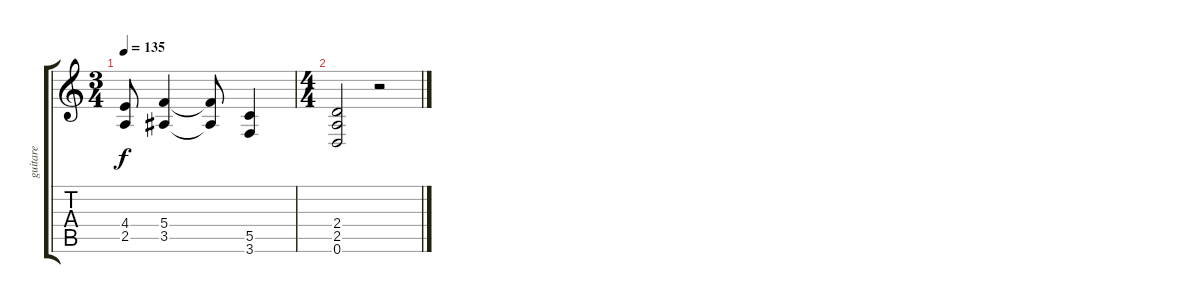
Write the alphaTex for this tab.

\track ("guitare" "guitare") {instrument distortionguitar}
\staff {score tabs}
\tuning (D4 A3 F3 C3 G2 D2) {hide}
\ts (3 4)
\tempo 135
\clef g2
\ks c
(4.4{t} 2.5{t}).8{dy f} (5.4 3.5).4 (5.4{t} 3.5{t}).8 (5.5 3.6).4 |
\ts (4 4)
(2.4 2.5 0.6).2 r.2
